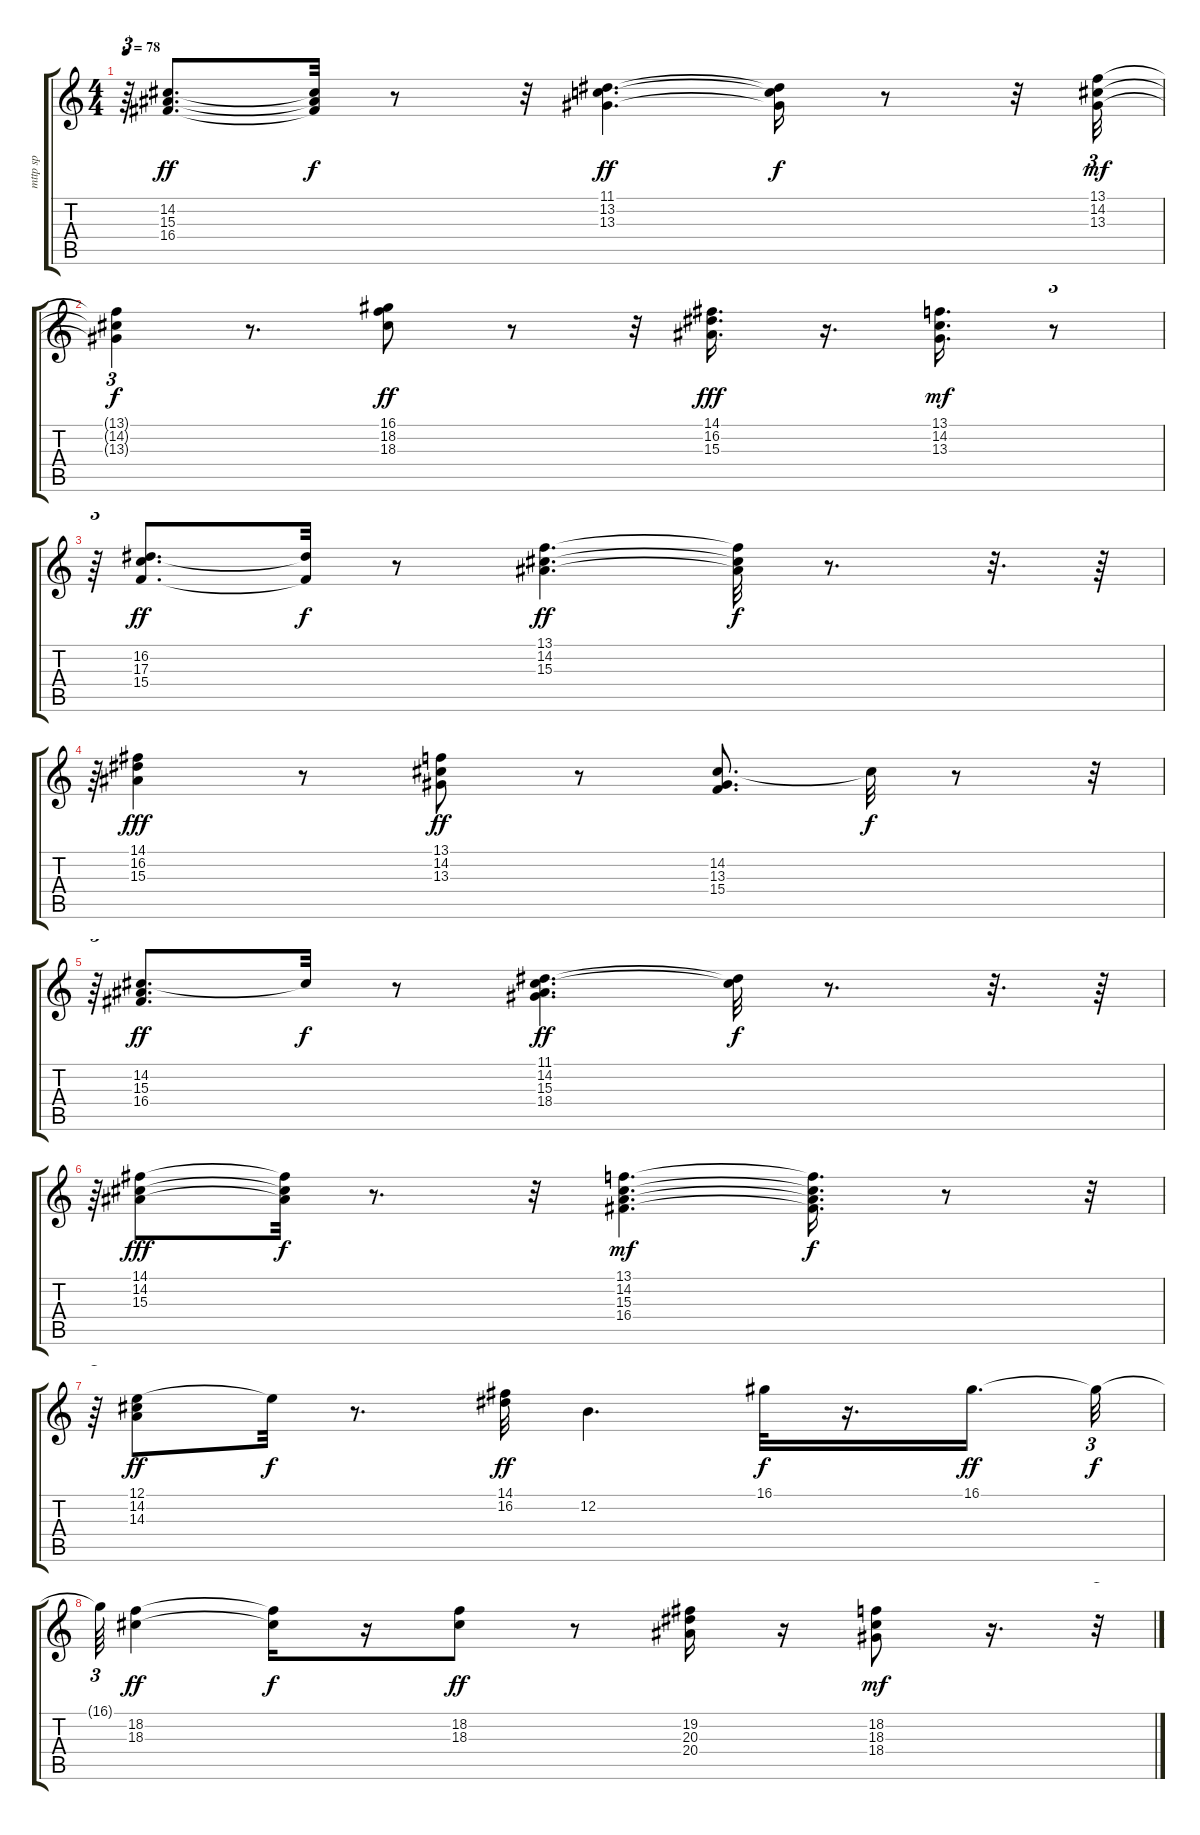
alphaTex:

\track ("mttp sp" "mttp sp") {instrument panflute}
\staff {score tabs}
\tuning (E4 B3 G3 D3 A2 E2) {hide}
\ts (4 4)
\tempo 78
\clef g2
\ks c
r.64{tu (3 2) dy mf} (14.2 15.3 16.4).8{d dy ff} (14.2{t} 15.3{t} 16.4{t}).32{dy f} r.8 r.32 (11.1 13.2 13.3).4{d dy ff} (11.1{t} 13.2{t} 13.3{t}).16{dy f} r.8 r.32 (13.1 14.2 13.3).32{tu (3 2) dy mf} |
(13.1{t} 14.2{t} 13.3{t}).4{tu (3 2) dy f} r.8{d} (16.1 18.2 18.3).8{dy ff} r.8 r.32 (14.1 16.2 15.3).16{d dy fff} r.16{d} (13.1 14.2 13.3).16{d dy mf} r.8{tu (3 2)} |
r.64{tu (3 2)} (16.2 17.3 15.4).8{d dy ff} (16.2{t} 15.4{t}).32{dy f} r.8 (13.1 14.2 15.3).4{d dy ff} (13.1{t} 14.2{t} 15.3{t}).32{dy f} r.8{d} r.32{d} r.64 |
r.64{tu (3 2)} (14.1 16.2 15.3).4{dy fff} r.8 (13.1 14.2 13.3).8{dy ff} r.8 (14.2 13.3 15.4).8{d} 14.2{t}.32{dy f} r.8 r.32{tu (3 2)} |
r.64{tu (3 2)} (14.2 15.3 16.4).8{d dy ff} 14.2{t}.32{dy f} r.8 (11.1 14.2 15.3 18.4).4{d dy ff} (11.1{t} 14.2{t}).32{dy f} r.8{d} r.32{d} r.64 |
r.64{tu (3 2)} (14.1 14.2 15.3).8{dy fff} (14.1{t} 14.2{t} 15.3{t}).32{dy f} r.8{d} r.32 (13.1 14.2 15.3 16.4).4{d dy mf} (13.1{t} 14.2{t} 15.3{t} 16.4{t}).16{d dy f} r.8 r.32{tu (3 2)} |
r.64{tu (3 2)} (12.1 14.2 14.3).8{dy ff} 12.1{t}.32{dy f} r.8{d} (14.1 16.2).32{dy ff} 12.2.4{d} 16.1.32{dy f} r.16{d} 16.1.16{d dy ff volume 13} 16.1{t}.32{tu (3 2) dy f} |
16.1{t}.64{tu (3 2)} (18.2 18.3).4{dy ff} (18.2{t} 18.3{t}).16{dy f} r.16 (18.2 18.3).8{dy ff} r.8 (19.2 20.3 20.4).16{volume 13} r.16 (18.2 18.3 18.4).8{dy mf volume 13} r.16{d} r.32{tu (3 2)}
